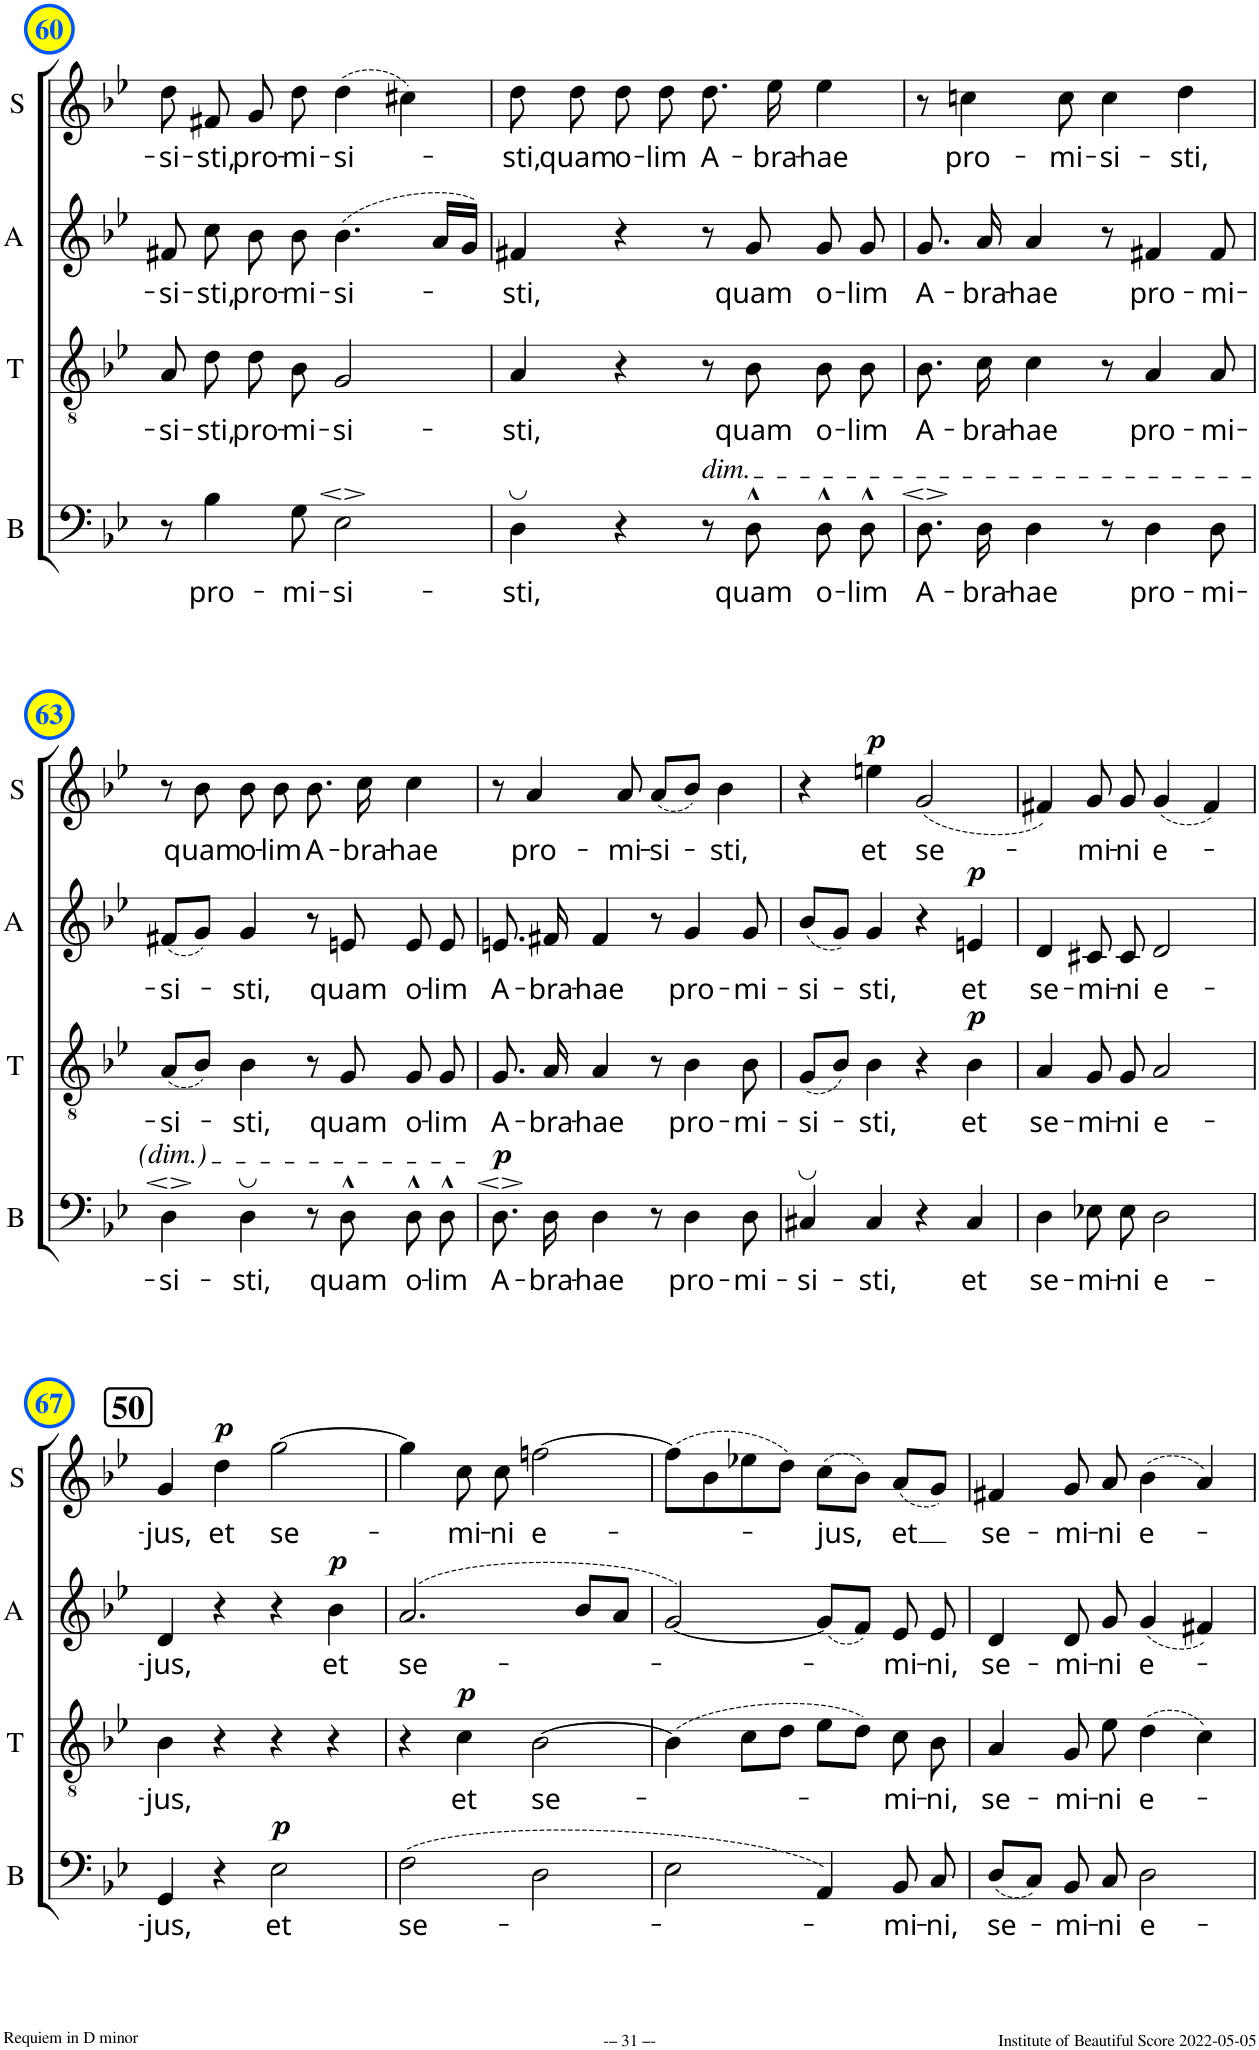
**kern	**text	**dynam	**kern	**text	**dynam	**kern	**text	**dynam	**kern	**text	**dynam
*part4	*part4	*part4	*part3	*part3	*part3	*part2	*part2	*part2	*part1	*part1	*part1
*staff4	*staff4	*staff4	*staff3	*staff3	*staff3	*staff2	*staff2	*staff2	*staff1	*staff1	*staff1
*I"B	*	*	*I"T	*	*	*I"A	*	*	*I"S	*	*
*I'B	*	*	*I'T	*	*	*I'A	*	*	*I'S	*	*
!!LO:PB:g=z
*clefF4	*	*	*clefGv2	*	*	*clefG2	*	*	*clefG2	*	*
*	*	*	*	*	*	*Trd1c2	*	*	*	*	*
*k[b-e-]	*	*	*k[b-e-]	*	*	*k[b-e-]	*	*	*k[b-e-]	*	*
*M4/4	*	*	*M4/4	*	*	*M4/4	*	*	*M4/4	*	*
*met(c)	*	*	*met(c)	*	*	*met(c)	*	*	*met(c)	*	*
=60	=60	=60	=60	=60	=60	=60	=60	=60	=60	=60	=60
!	!	!	!	!LO:LY:b	!	!	!LO:LY:b	!	!	!LO:LY:b	!
8r	.	.	8A/	-si-	.	8f#X/	-si-	.	8dd\	-si-	.
!	!LO:LY:b	!	!	!LO:LY:b	!	!	!LO:LY:b	!	!	!LO:LY:b	!
4B-\	pro-	.	8d\	-sti,	.	8cc\	-sti,	.	8f#X/	-sti,	.
!	!	!	!	!LO:LY:b	!	!	!LO:LY:b	!	!	!LO:LY:b	!
.	.	.	8d\	pro-	.	8b-\	pro-	.	8g/	pro-	.
!	!LO:LY:b	!	!	!LO:LY:b	!	!	!LO:LY:b	!	!	!LO:LY:b	!
8G\	-mi-	.	8B-\	-mi-	.	8b-\	-mi-	.	8dd\	-mi-	.
!	!LO:LY:b	!	!	!LO:LY:b	!	!	!LO:LY:b	!	!	!LO:LY:b	!
2E-\	-si-	.	2G/	-si-	.	(>4.b-\	-si-	.	(4dd\	-si-	.
.	.	.	.	.	.	.	.	.	4cc#X\)	.	.
.	.	.	.	.	.	16a/LL	.	.	.	.	.
.	.	.	.	.	.	16g/JJ)	.	.	.	.	.
=61	=61	=61	=61	=61	=61	=61	=61	=61	=61	=61	=61
!	!LO:LY:b	!	!	!LO:LY:b	!	!	!LO:LY:b	!	!	!LO:LY:b	!
4D\	sti,	.	4A/	sti,	.	4f#X/	-sti,	.	8dd\	-sti,	.
!	!	!	!	!	!	!	!	!	!	!LO:LY:b	!
.	.	.	.	.	.	.	.	.	8dd\	quam	.
!	!	!	!	!	!	!	!	!	!	!LO:LY:b	!
4r	.	.	4r	.	.	4r	.	.	8dd\	o-	.
!	!	!	!	!	!	!	!	!	!	!LO:LY:b	!
.	.	.	.	.	.	.	.	.	8dd\	-lim	.
!LO:TX:a:i:t=dim.	!	!	!	!	!	!	!	!	!	!	!
!	!	!	!	!	!	!	!	!	!	!LO:LY:b	!
8r	.	.	8r	.	.	8r	.	.	8.dd\	A-	.
!	!LO:LY:b	!	!	!LO:LY:b	!	!	!LO:LY:b	!	!	!	!
8D^^\	quam	.	8B-\	quam	.	8g/	quam	.	.	.	.
!	!	!	!	!	!	!	!	!	!	!LO:LY:b	!
.	.	.	.	.	.	.	.	.	16ee-\	-bra-	.
!	!LO:LY:b	!	!	!LO:LY:b	!	!	!LO:LY:b	!	!	!LO:LY:b	!
8D^^\	o-	.	8B-\	o-	.	8g/	o-	.	4ee-\	-hae	.
!	!LO:LY:b	!	!	!LO:LY:b	!	!	!LO:LY:b	!	!	!	!
8D^^\	-lim	.	8B-\	-lim	.	8g/	-lim	.	.	.	.
=62	=62	=62	=62	=62	=62	=62	=62	=62	=62	=62	=62
!	!LO:LY:b	!	!	!LO:LY:b	!	!	!LO:LY:b	!	!	!	!
8.D\	A-	.	8.B-\	A-	.	8.g/	A-	.	8r	.	.
!	!	!	!	!	!	!	!	!	!	!LO:LY:b	!
.	.	.	.	.	.	.	.	.	4ccn\	pro-	.
!	!LO:LY:b	!	!	!LO:LY:b	!	!	!LO:LY:b	!	!	!	!
16D\	-bra-	.	16c\	-bra-	.	16a/	-bra-	.	.	.	.
!	!LO:LY:b	!	!	!LO:LY:b	!	!	!LO:LY:b	!	!	!	!
4D\	-hae	.	4c\	-hae	.	4a/	-hae	.	.	.	.
!	!	!	!	!	!	!	!	!	!	!LO:LY:b	!
.	.	.	.	.	.	.	.	.	8cc\	-mi-	.
!	!	!	!	!	!	!	!	!	!	!LO:LY:b	!
8r	.	.	8r	.	.	8r	.	.	4cc\	-si-	.
!	!LO:LY:b	!	!	!LO:LY:b	!	!	!LO:LY:b	!	!	!	!
4D\	pro-	.	4A/	pro-	.	4f#X/	pro-	.	.	.	.
!	!	!	!	!	!	!	!	!	!	!LO:LY:b	!
.	.	.	.	.	.	.	.	.	4dd\	-sti,	.
!	!LO:LY:b	!	!	!LO:LY:b	!	!	!LO:LY:b	!	!	!	!
8D\	-mi-	.	8A/	-mi-	.	8f#/	-mi-	.	.	.	.
!!LO:LB:g=z
=63	=63	=63	=63	=63	=63	=63	=63	=63	=63	=63	=63
!	!LO:LY:b	!	!	!LO:LY:b	!	!	!LO:LY:b	!	!	!	!
4D\	-si-	.	(8A/L	-si-	.	(8f#X/L	-si-	.	8r	.	.
!	!	!	!	!	!	!	!	!	!	!LO:LY:b	!
.	.	.	8B-/J)	.	.	8g/J)	.	.	8b-\	quam	.
!	!LO:LY:b	!	!	!LO:LY:b	!	!	!LO:LY:b	!	!	!LO:LY:b	!
4D\	-sti,	.	4B-\	-sti,	.	4g/	-sti,	.	8b-\	o-	.
!	!	!	!	!	!	!	!	!	!	!LO:LY:b	!
.	.	.	.	.	.	.	.	.	8b-\	-lim	.
!	!	!	!	!	!	!	!	!	!	!LO:LY:b	!
8r	.	.	8r	.	.	8r	.	.	8.b-\	A-	.
!	!LO:LY:b	!	!	!LO:LY:b	!	!	!LO:LY:b	!	!	!	!
8D^^\	quam	.	8G/	quam	.	8en/	quam	.	.	.	.
!	!	!	!	!	!	!	!	!	!	!LO:LY:b	!
.	.	.	.	.	.	.	.	.	16cc\	-bra-	.
!	!LO:LY:b	!	!	!LO:LY:b	!	!	!LO:LY:b	!	!	!LO:LY:b	!
8D^^\	o-	.	8G/	o-	.	8e/	o-	.	4cc\	-hae	.
!	!LO:LY:b	!	!	!LO:LY:b	!	!	!LO:LY:b	!	!	!	!
8D^^\	-lim	.	8G/	-lim	.	8e/	-lim	.	.	.	.
=64	=64	=64	=64	=64	=64	=64	=64	=64	=64	=64	=64
!	!LO:LY:b	!LO:DY:a	!	!LO:LY:b	!	!	!LO:LY:b	!	!	!	!
8.D\	A-	p	8.G/	A-	.	8.en/	A-	.	8r	.	.
!	!	!	!	!	!	!	!	!	!	!LO:LY:b	!
.	.	.	.	.	.	.	.	.	4a/	pro-	.
!	!LO:LY:b	!	!	!LO:LY:b	!	!	!LO:LY:b	!	!	!	!
16D\	-bra-	.	16A/	-bra-	.	16f#X/	-bra-	.	.	.	.
!	!LO:LY:b	!	!	!LO:LY:b	!	!	!LO:LY:b	!	!	!	!
4D\	-hae	.	4A/	-hae	.	4f#/	-hae	.	.	.	.
!	!	!	!	!	!	!	!	!	!	!LO:LY:b	!
.	.	.	.	.	.	.	.	.	8a/	-mi-	.
!	!	!	!	!	!	!	!	!	!	!LO:LY:b	!
8r	.	.	8r	.	.	8r	.	.	(8a/L	-si-	.
!	!LO:LY:b	!	!	!LO:LY:b	!	!	!LO:LY:b	!	!	!	!
4D\	pro-	.	4B-\	pro-	.	4g/	pro-	.	8b-/J)	.	.
!	!	!	!	!	!	!	!	!	!	!LO:LY:b	!
.	.	.	.	.	.	.	.	.	4b-\	-sti,	.
!	!LO:LY:b	!	!	!LO:LY:b	!	!	!LO:LY:b	!	!	!	!
8D\	-mi-	.	8B-\	-mi-	.	8g/	-mi-	.	.	.	.
=65	=65	=65	=65	=65	=65	=65	=65	=65	=65	=65	=65
!	!LO:LY:b	!	!	!LO:LY:b	!	!	!LO:LY:b	!	!	!	!
4C#X>/	-si-	.	(8G/L	-si-	.	(8b-/L	-si-	.	4r	.	.
.	.	.	8B-/J)	.	.	8g/J)	.	.	.	.	.
!	!LO:LY:b	!	!	!LO:LY:b	!	!	!LO:LY:b	!	!	!LO:LY:b	!LO:DY:a
4C#/	-sti,	.	4B-\	-sti,	.	4g/	-sti,	.	4een\	et	p
!	!	!	!	!	!	!	!	!	!	!LO:LY:b	!
4r	.	.	4r	.	.	4r	.	.	(2g/	se-	.
!	!LO:LY:b	!	!	!LO:LY:b	!LO:DY:a	!	!LO:LY:b	!LO:DY:a	!	!	!
4C#/	et	.	4B-\	et	p	4en/	et	p	.	.	.
=66	=66	=66	=66	=66	=66	=66	=66	=66	=66	=66	=66
!	!LO:LY:b	!	!	!LO:LY:b	!	!	!LO:LY:b	!	!	!	!
4D\	se-	.	4A/	se-	.	4d/	se-	.	4f#X/)	.	.
!	!LO:LY:b	!	!	!LO:LY:b	!	!	!LO:LY:b	!	!	!LO:LY:b	!
8E-X\	-mi-	.	8G/	-mi-	.	8c#X/	-mi-	.	8g/	-mi-	.
!	!LO:LY:b	!	!	!LO:LY:b	!	!	!LO:LY:b	!	!	!LO:LY:b	!
8E-\	-ni	.	8G/	-ni	.	8c#/	-ni	.	8g/	-ni	.
!	!LO:LY:b	!	!	!LO:LY:b	!	!	!LO:LY:b	!	!	!LO:LY:b	!
2D\	e-	.	2A/	e-	.	2d/	e-	.	(4g/	e-	.
.	.	.	.	.	.	.	.	.	4f#/)	.	.
!!LO:LB:g=z
!!LO:REH:place=s1:a:B:cj:fs=14:t=50
=67	=67	=67	=67	=67	=67	=67	=67	=67	=67	=67	=67
!	!LO:LY:b	!	!	!LO:LY:b	!	!	!LO:LY:b	!	!	!LO:LY:b	!
4GG/	-jus,	.	4B-\	-jus,	.	4d/	-jus,	.	4g/	-jus,	.
!	!	!	!	!	!	!	!	!	!	!LO:LY:b	!LO:DY:a
4r	.	.	4r	.	.	4r	.	.	4dd\	et	p
!	!LO:LY:b	!LO:DY:a	!	!	!	!	!	!	!	!LO:LY:b	!
2E-\	et	p	4r	.	.	4r	.	.	[2gg\	se-	.
!	!	!	!	!	!	!	!LO:LY:b	!LO:DY:a	!	!	!
.	.	.	4r	.	.	4b-\	et	p	.	.	.
=68	=68	=68	=68	=68	=68	=68	=68	=68	=68	=68	=68
!	!LO:LY:b	!	!	!	!	!	!LO:LY:b	!	!	!	!
(>2F\	se-	.	4r	.	.	(>2.a/	se-	.	4gg\]	.	.
!	!	!	!	!LO:LY:b	!LO:DY:a	!	!	!	!	!LO:LY:b	!
.	.	.	4c\	et	p	.	.	.	8cc\	-mi-	.
!	!	!	!	!	!	!	!	!	!	!LO:LY:b	!
.	.	.	.	.	.	.	.	.	8cc\	-ni	.
!	!	!	!	!LO:LY:b	!	!	!	!	!	!LO:LY:b	!
2D\	.	.	[2B-\	se-	.	.	.	.	[2ffn\	e-	.
.	.	.	.	.	.	8b-/L	.	.	.	.	.
.	.	.	.	.	.	8a/J	.	.	.	.	.
=69	=69	=69	=69	=69	=69	=69	=69	=69	=69	=69	=69
2E-\	.	.	(4B-\]	.	.	[2g/)	.	.	(8ff\L]	.	.
.	.	.	.	.	.	.	.	.	8b-\	.	.
.	.	.	8c\L	.	.	.	.	.	8ee-X\	.	.
.	.	.	8d\J	.	.	.	.	.	8dd\J)	.	.
!	!	!	!	!	!	!	!	!	!	!LO:LY:b	!
4AA/)	.	.	8e-\L	.	.	(8g/L]	.	.	(8cc\L	-jus,	.
.	.	.	8d\J)	.	.	8f/J)	.	.	8b-\J)	.	.
!	!LO:LY:b	!	!	!LO:LY:b	!	!	!LO:LY:b	!	!	!LO:LY:b	!
8BB-/	-mi-	.	8c\	-mi-	.	8e-/	-mi-	.	(8a/L	et	.
!	!LO:LY:b	!	!	!LO:LY:b	!	!	!LO:LY:b	!	!	!	!
8C,/	-ni,	.	8B-\	-ni,	.	8e-/	-ni,	.	8g/J)	.	.
=70	=70	=70	=70	=70	=70	=70	=70	=70	=70	=70	=70
!	!LO:LY:b	!	!	!LO:LY:b	!	!	!LO:LY:b	!	!	!LO:LY:b	!
(8D/L	se-	.	4A/	se-	.	4d/	se-	.	4f#X/	se-	.
8C/J)	.	.	.	.	.	.	.	.	.	.	.
!	!LO:LY:b	!	!	!LO:LY:b	!	!	!LO:LY:b	!	!	!LO:LY:b	!
8BB-/	-mi-	.	8G/	-mi-	.	8d/	-mi-	.	8g/	-mi-	.
!	!LO:LY:b	!	!	!LO:LY:b	!	!	!LO:LY:b	!	!	!LO:LY:b	!
8C/	-ni	.	8e-\	-ni	.	8g/	-ni	.	8a/	-ni	.
!	!LO:LY:b	!	!	!LO:LY:b	!	!	!LO:LY:b	!	!	!LO:LY:b	!
2D\	e-	.	(4d\	e-	.	(4g/	e-	.	(4b-\	e-	.
.	.	.	4c\)	.	.	4f#X/)	.	.	4a/)	.	.
=	=	=	=	=	=	=	=	=	=	=	=
*-	*-	*-	*-	*-	*-	*-	*-	*-	*-	*-	*-
